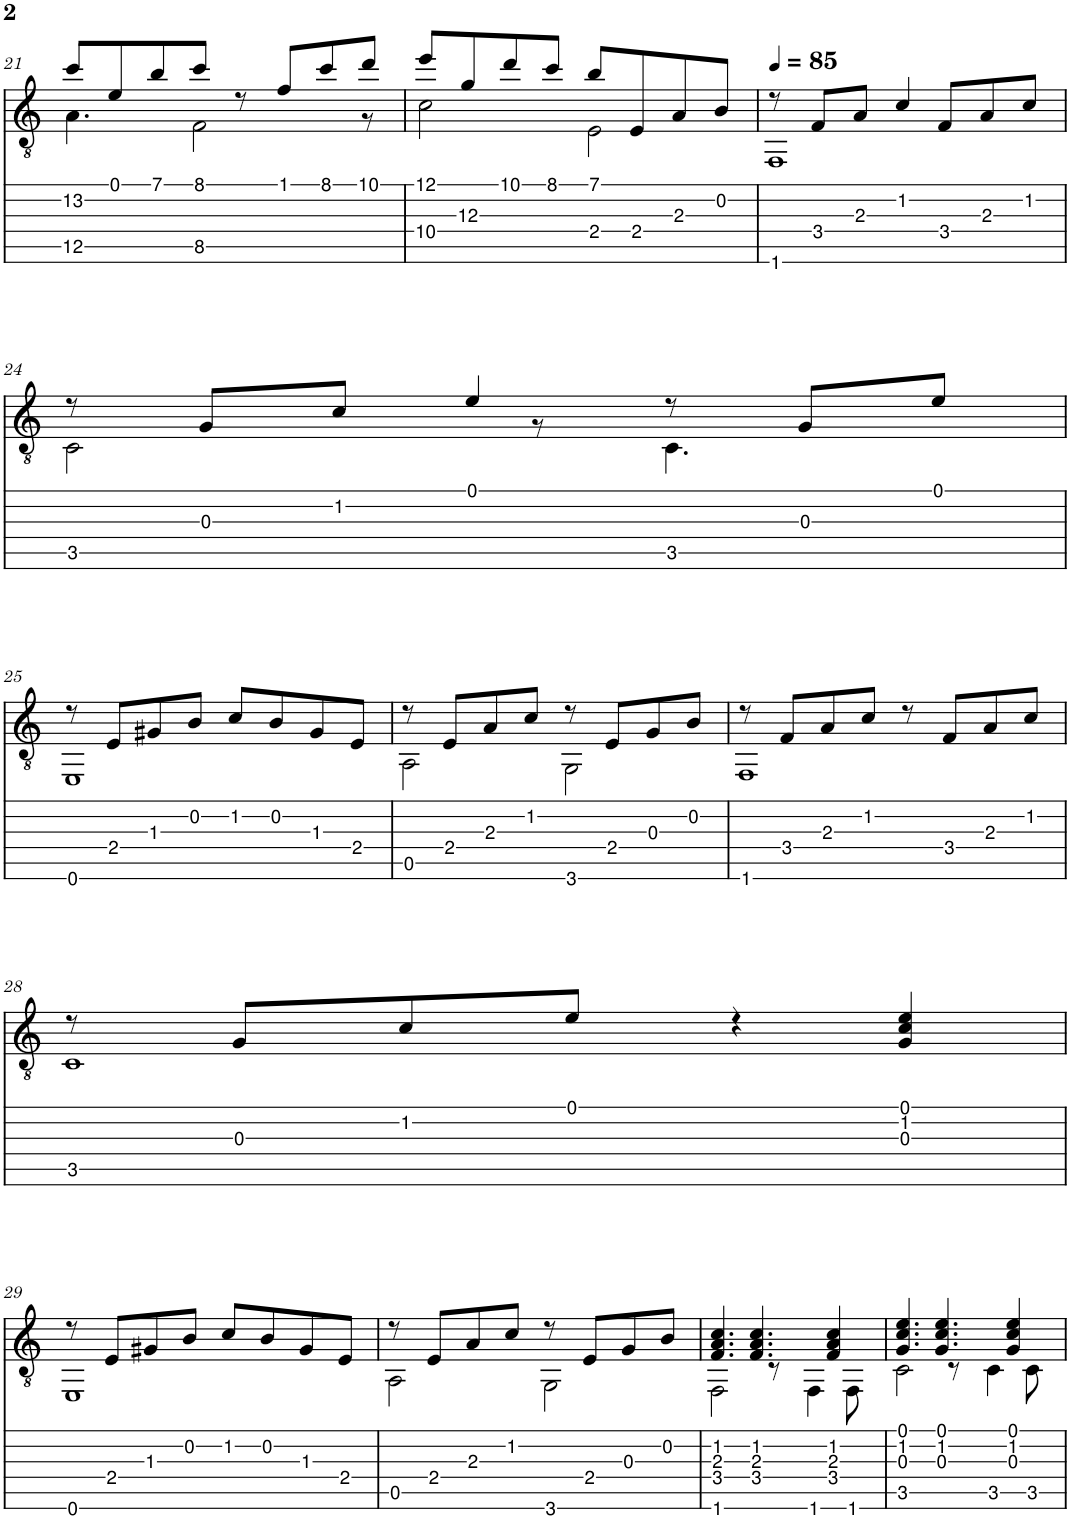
**kern	**kern
*part1	*part1
*staff2	*staff1
*I"Guitar	*
*I'Guit.	*
!!LO:PB:g=z
*	*clefGv2
*k[]	*k[]
*M4/4	*M4/4
=21	=21
*^	*^
8ccL	4.A	8cc/L	4.A\
8eJ	.	8e/	.
8bL	.	8b/	.
8ccJ	2F	8cc/J	2F\
8r	.	8r	.
8f	.	8f/L	.
8ccL	.	8cc/	.
8ddJ	8r	8dd/J	8r
=22	=22	=22	=22
8eeL	2c	8ee/L	2c\
8gJ	.	8g/	.
8ddL	.	8dd/	.
8ccJ	.	8cc/J	.
8bL	2E	8b/L	2E\
8EJ	.	8E/	.
8AL	.	8A/	.
8BJ	.	8B/J	.
=23	=23	=23	=23
*	*	*MM85	*
8r	1FF	8r	1FF
8F	.	8F/L	.
8A	.	8A/J	.
4c	.	4c/	.
8F	.	8F/L	.
8AL	.	8A/	.
8cJ	.	8c/J	.
!!LO:LB:g=z	!!
=24	=24	=24	=24
8r	2C	8r	2C\
8G	.	8G/L	.
8c	.	8c/J	.
4e	.	4e/	.
.	8r	.	8r
8r	4.C	8r	4.C\
8GL	.	8G/L	.
8eJ	.	8e/J	.
!!LO:LB:g=z	!!
=25	=25	=25	=25
8r	1EE	8r	1EE
8E	.	8E/L	.
8G#XL	.	8G#X/	.
8BJ	.	8B/J	.
8cL	.	8c/L	.
8BJ	.	8B/	.
8G#L	.	8G#/	.
8EJ	.	8E/J	.
=26	=26	=26	=26
8r	2AA	8r	2AA\
8E	.	8E/L	.
8AL	.	8A/	.
8cJ	.	8c/J	.
8r	2GG	8r	2GG\
8E	.	8E/L	.
8GL	.	8G/	.
8BJ	.	8B/J	.
=27	=27	=27	=27
8r	1FF	8r	1FF
8F	.	8F/L	.
8AL	.	8A/	.
8cJ	.	8c/J	.
8r	.	8r	.
8F	.	8F/L	.
8AL	.	8A/	.
8cJ	.	8c/J	.
!!LO:LB:g=z	!!
=28	=28	=28	=28
8r	1C	8r	1C
8G	.	8G/L	.
8cL	.	8c/	.
8eJ	.	8e/J	.
4r	.	4r	.
4G 4c 4e	.	4G/ 4c/ 4e/	.
!!LO:LB:g=z	!!
=29	=29	=29	=29
8r	1EE	8r	1EE
8E	.	8E/L	.
8G#XL	.	8G#X/	.
8BJ	.	8B/J	.
8cL	.	8c/L	.
8BJ	.	8B/	.
8G#L	.	8G#/	.
8EJ	.	8E/J	.
=30	=30	=30	=30
8r	2AA	8r	2AA\
8E	.	8E/L	.
8AL	.	8A/	.
8cJ	.	8c/J	.
8r	2GG	8r	2GG\
8E	.	8E/L	.
8GL	.	8G/	.
8BJ	.	8B/J	.
=31	=31	=31	=31
4.F 4.A 4.c	2FF	4.F/ 4.A/ 4.c/	2FF\
4.F 4.A 4.c	.	4.F/ 4.A/ 4.c/	.
.	8r	.	8r
.	4FF	.	4FF\
4F 4A 4c	.	4F/ 4A/ 4c/	.
.	8FF	.	8FF\
=32	=32	=32	=32
4.G 4.c 4.e	2C	4.G/ 4.c/ 4.e/	2C\
4.G 4.c 4.e	.	4.G/ 4.c/ 4.e/	.
.	8r	.	8r
.	4C	.	4C\
4G 4c 4e	.	4G/ 4c/ 4e/	.
.	8C	.	8C\
*v	*v	*	*
*	*v	*v
=	=
*-	*-
